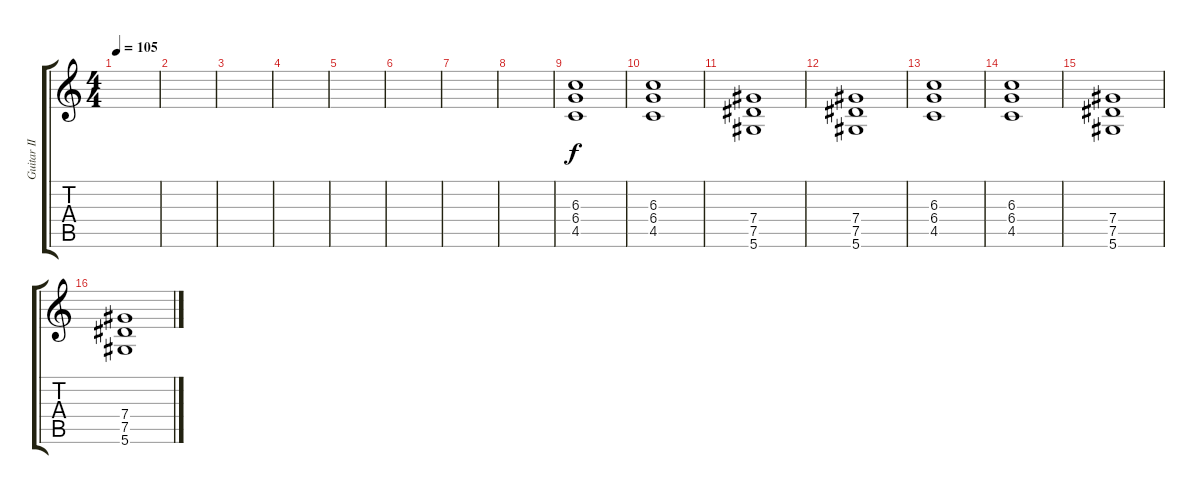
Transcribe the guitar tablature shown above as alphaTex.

\track ("Guitar II" "Guitar II") {instrument distortionguitar}
\staff {score tabs}
\tuning (Eb4 Bb3 Gb3 Db3 Ab2 Eb2) {hide}
\ts (4 4)
\tempo 105
\clef g2
\ks c
|
|
|
|
|
|
|
|
(6.3 6.4 4.5).1 |
(6.3 6.4 4.5).1 |
(7.4 7.5 5.6).1 |
(7.4 7.5 5.6).1 |
(6.3 6.4 4.5).1 |
(6.3 6.4 4.5).1 |
(7.4 7.5 5.6).1 |
(7.4 7.5 5.6).1
